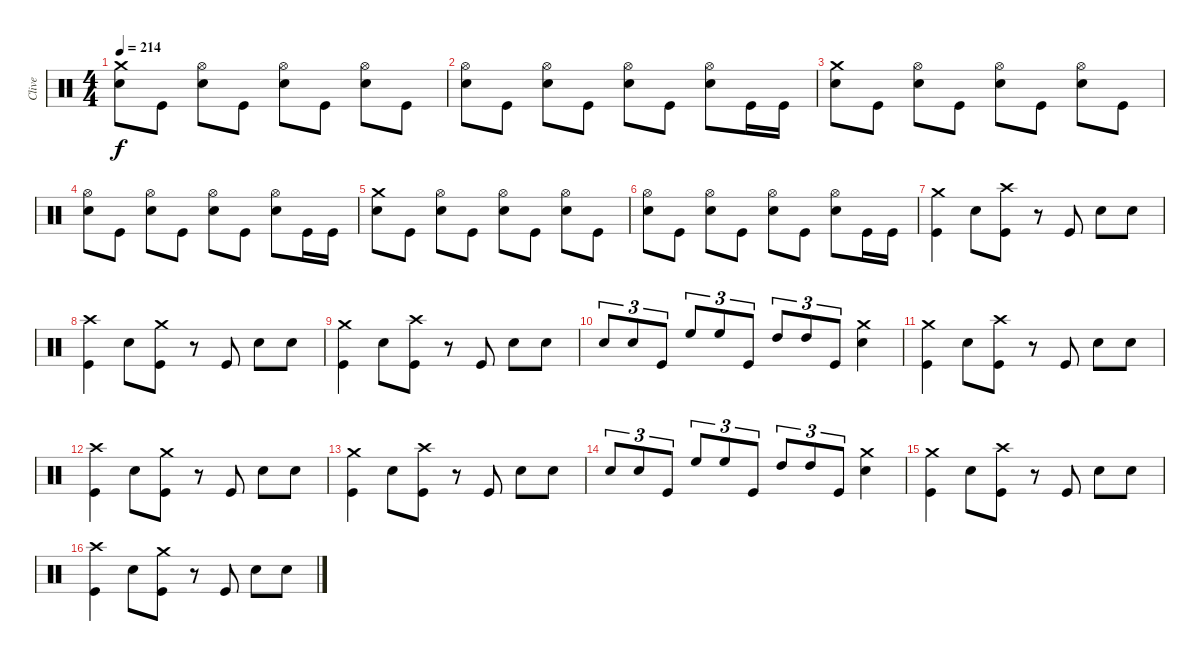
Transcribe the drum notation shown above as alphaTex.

\track ("Clive" "Clive") {instrument percussion}
\staff {score}
\articulation defaults
\ts (4 4)
\tempo 214
\clef neutral
\ks c
("Crash medium (hit)" "Snare (hit) 2").8{dy f} "Kick (hit)".8 ("Hi-Hat (open)" "Snare (hit) 2").8 "Kick (hit)".8 ("Hi-Hat (open)" "Snare (hit) 2").8 "Kick (hit)".8 ("Hi-Hat (open)" "Snare (hit) 2").8 "Kick (hit)".8 |
("Hi-Hat (open)" "Snare (hit) 2").8 "Kick (hit)".8 ("Hi-Hat (open)" "Snare (hit) 2").8 "Kick (hit)".8 ("Hi-Hat (open)" "Snare (hit) 2").8 "Kick (hit)".8 ("Hi-Hat (open)" "Snare (hit) 2").8 "Kick (hit)".16 "Kick (hit)".16 |
("Crash medium (hit)" "Snare (hit) 2").8 "Kick (hit)".8 ("Hi-Hat (open)" "Snare (hit) 2").8 "Kick (hit)".8 ("Hi-Hat (open)" "Snare (hit) 2").8 "Kick (hit)".8 ("Hi-Hat (open)" "Snare (hit) 2").8 "Kick (hit)".8 |
("Hi-Hat (open)" "Snare (hit) 2").8 "Kick (hit)".8 ("Hi-Hat (open)" "Snare (hit) 2").8 "Kick (hit)".8 ("Hi-Hat (open)" "Snare (hit) 2").8 "Kick (hit)".8 ("Hi-Hat (open)" "Snare (hit) 2").8 "Kick (hit)".16 "Kick (hit)".16 |
("Crash medium (hit)" "Snare (hit) 2").8 "Kick (hit)".8 ("Hi-Hat (open)" "Snare (hit) 2").8 "Kick (hit)".8 ("Hi-Hat (open)" "Snare (hit) 2").8 "Kick (hit)".8 ("Hi-Hat (open)" "Snare (hit) 2").8 "Kick (hit)".8 |
("Hi-Hat (open)" "Snare (hit) 2").8 "Kick (hit)".8 ("Hi-Hat (open)" "Snare (hit) 2").8 "Kick (hit)".8 ("Hi-Hat (open)" "Snare (hit) 2").8 "Kick (hit)".8 ("Hi-Hat (open)" "Snare (hit) 2").8 "Kick (hit)".16 "Kick (hit)".16 |
("Crash medium (hit)" "Kick (hit)").4 "Snare (hit) 2".8 ("Crash high (hit)" "Kick (hit)").8 r.8 "Kick (hit)".8 "Snare (hit) 2".8 "Snare (hit) 2".8 |
("Crash high (hit)" "Kick (hit)").4 "Snare (hit) 2".8 ("Crash medium (hit)" "Kick (hit)").8 r.8 "Kick (hit)".8 "Snare (hit) 2".8 "Snare (hit) 2".8 |
("Crash medium (hit)" "Kick (hit)").4 "Snare (hit) 2".8 ("Crash high (hit)" "Kick (hit)").8 r.8 "Kick (hit)".8 "Snare (hit) 2".8 "Snare (hit) 2".8 |
"Snare (hit) 2".8{tu (3 2)} "Snare (hit) 2".8{tu (3 2)} "Kick (hit)".8{tu (3 2)} "High Floor Tom (hit)".8{tu (3 2)} "High Floor Tom (hit)".8{tu (3 2)} "Kick (hit)".8{tu (3 2)} "High Tom (hit)".8{tu (3 2)} "High Tom (hit)".8{tu (3 2)} "Kick (hit)".8{tu (3 2)} ("Crash medium (hit)" "Snare (hit) 2").4 |
("Crash medium (hit)" "Kick (hit)").4 "Snare (hit) 2".8 ("Crash high (hit)" "Kick (hit)").8 r.8 "Kick (hit)".8 "Snare (hit) 2".8 "Snare (hit) 2".8 |
("Crash high (hit)" "Kick (hit)").4 "Snare (hit) 2".8 ("Crash medium (hit)" "Kick (hit)").8 r.8 "Kick (hit)".8 "Snare (hit) 2".8 "Snare (hit) 2".8 |
("Crash medium (hit)" "Kick (hit)").4 "Snare (hit) 2".8 ("Crash high (hit)" "Kick (hit)").8 r.8 "Kick (hit)".8 "Snare (hit) 2".8 "Snare (hit) 2".8 |
"Snare (hit) 2".8{tu (3 2)} "Snare (hit) 2".8{tu (3 2)} "Kick (hit)".8{tu (3 2)} "High Floor Tom (hit)".8{tu (3 2)} "High Floor Tom (hit)".8{tu (3 2)} "Kick (hit)".8{tu (3 2)} "High Tom (hit)".8{tu (3 2)} "High Tom (hit)".8{tu (3 2)} "Kick (hit)".8{tu (3 2)} ("Crash medium (hit)" "Snare (hit) 2").4 |
("Crash medium (hit)" "Kick (hit)").4 "Snare (hit) 2".8 ("Crash high (hit)" "Kick (hit)").8 r.8 "Kick (hit)".8 "Snare (hit) 2".8 "Snare (hit) 2".8 |
("Crash high (hit)" "Kick (hit)").4 "Snare (hit) 2".8 ("Crash medium (hit)" "Kick (hit)").8 r.8 "Kick (hit)".8 "Snare (hit) 2".8 "Snare (hit) 2".8
